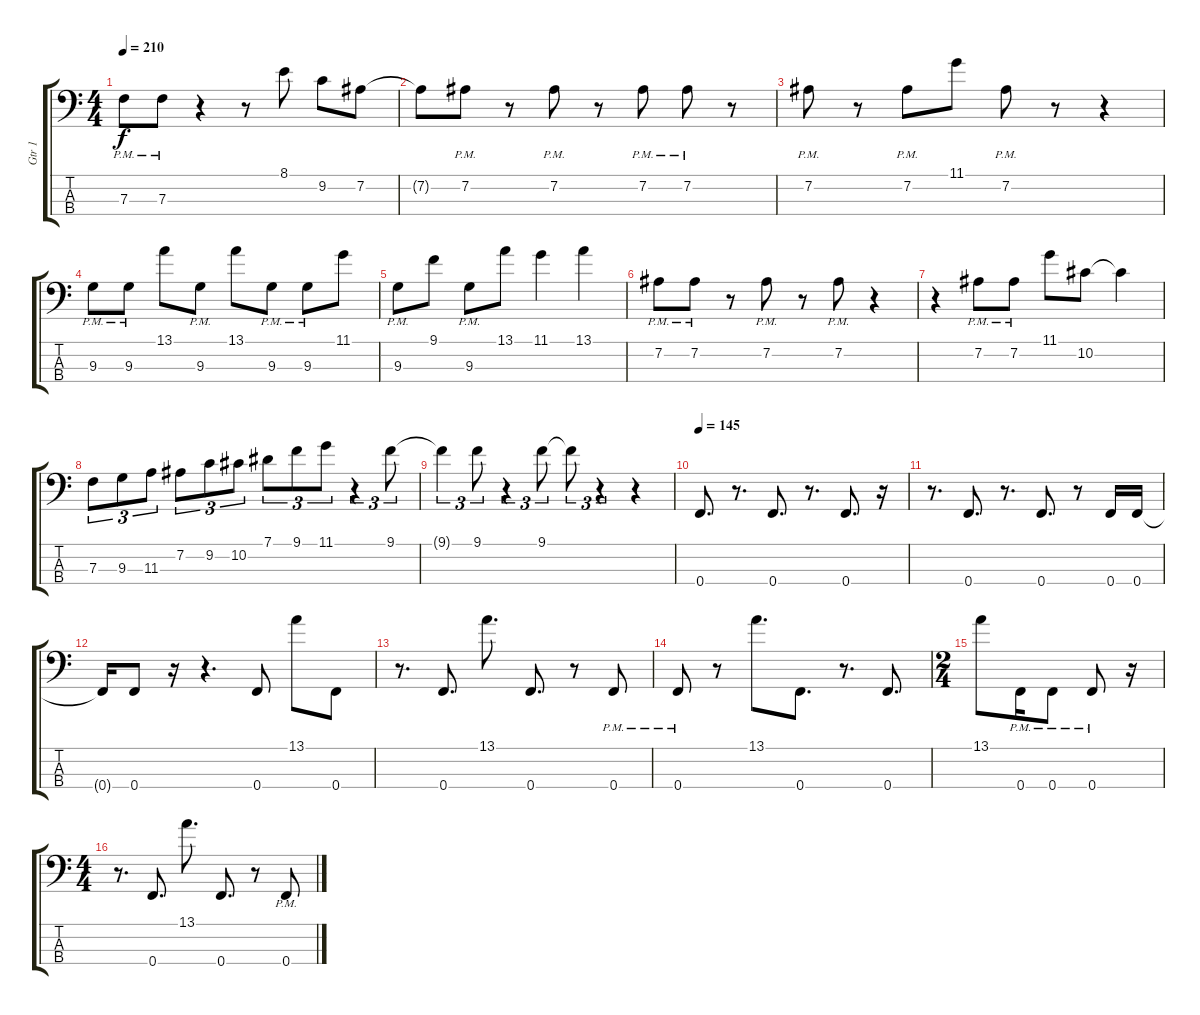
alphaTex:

\track ("Gtr 1" "Gtr 1") {instrument distortionguitar}
\staff {score tabs}
\tuning (Ab2 Eb2 Bb1 F1) {hide}
\ts (4 4)
\tempo 210
\clef f4
\ks c
7.3{pm}.8{dy f} 7.3{pm}.8 r.4 r.8 8.1.8 9.2.8 7.2.8 |
7.2{t}.8 7.2{pm}.8 r.8 7.2{pm}.8 r.8 7.2{pm}.8 7.2{pm}.8 r.8 |
7.2{pm}.8 r.8 7.2{pm}.8 11.1.8 7.2{pm}.8 r.8 r.4 |
9.3{pm}.8 9.3{pm}.8 13.1.8 9.3{pm}.8 13.1.8 9.3{pm}.8 9.3{pm}.8 11.1.8 |
9.3{pm}.8 9.1.8 9.3{pm}.8 13.1.8 11.1.4 13.1.4 |
7.2{pm}.8 7.2{pm}.8 r.8 7.2{pm}.8 r.8 7.2{pm}.8 r.4 |
r.4 7.2{pm}.8 7.2{pm}.8 11.1.8 10.2.8 10.2{t}.4 |
7.3.8{tu (3 2)} 9.3.8{tu (3 2)} 11.3.8{tu (3 2)} 7.2.8{tu (3 2)} 9.2.8{tu (3 2)} 10.2.8{tu (3 2)} 7.1.8{tu (3 2)} 9.1.8{tu (3 2)} 11.1.8{tu (3 2)} r.4{tu (3 2)} 9.1.8{tu (3 2)} |
9.1{t}.4{tu (3 2)} 9.1.8{tu (3 2)} r.4{tu (3 2)} 9.1.8{tu (3 2)} 9.1{t}.8{tu (3 2)} r.4{tu (3 2)} r.4 |
\tempo 145
0.4.8{d} r.8{d} 0.4.8{d} r.8{d} 0.4.8{d} r.16 |
r.8{d} 0.4.8{d} r.8{d} 0.4.8{d} r.8 0.4.16 0.4.16 |
0.4{t}.16 0.4.8 r.16 r.4{d} 0.4.8 13.1.8 0.4.8 |
r.8{d} 0.4.8{d} 13.1.8{d} 0.4.8{d} r.8 0.4{pm}.8 |
0.4{pm}.8 r.8 13.1.8{d} 0.4.8{d} r.8{d} 0.4.8{d} |
\ts (2 4)
13.1.8 0.4{pm}.16 0.4{pm}.8 0.4{pm}.8 r.16 |
\ts (4 4)
r.8{d} 0.4.8{d} 13.1.8{d} 0.4.8{d} r.8 0.4{pm}.8
